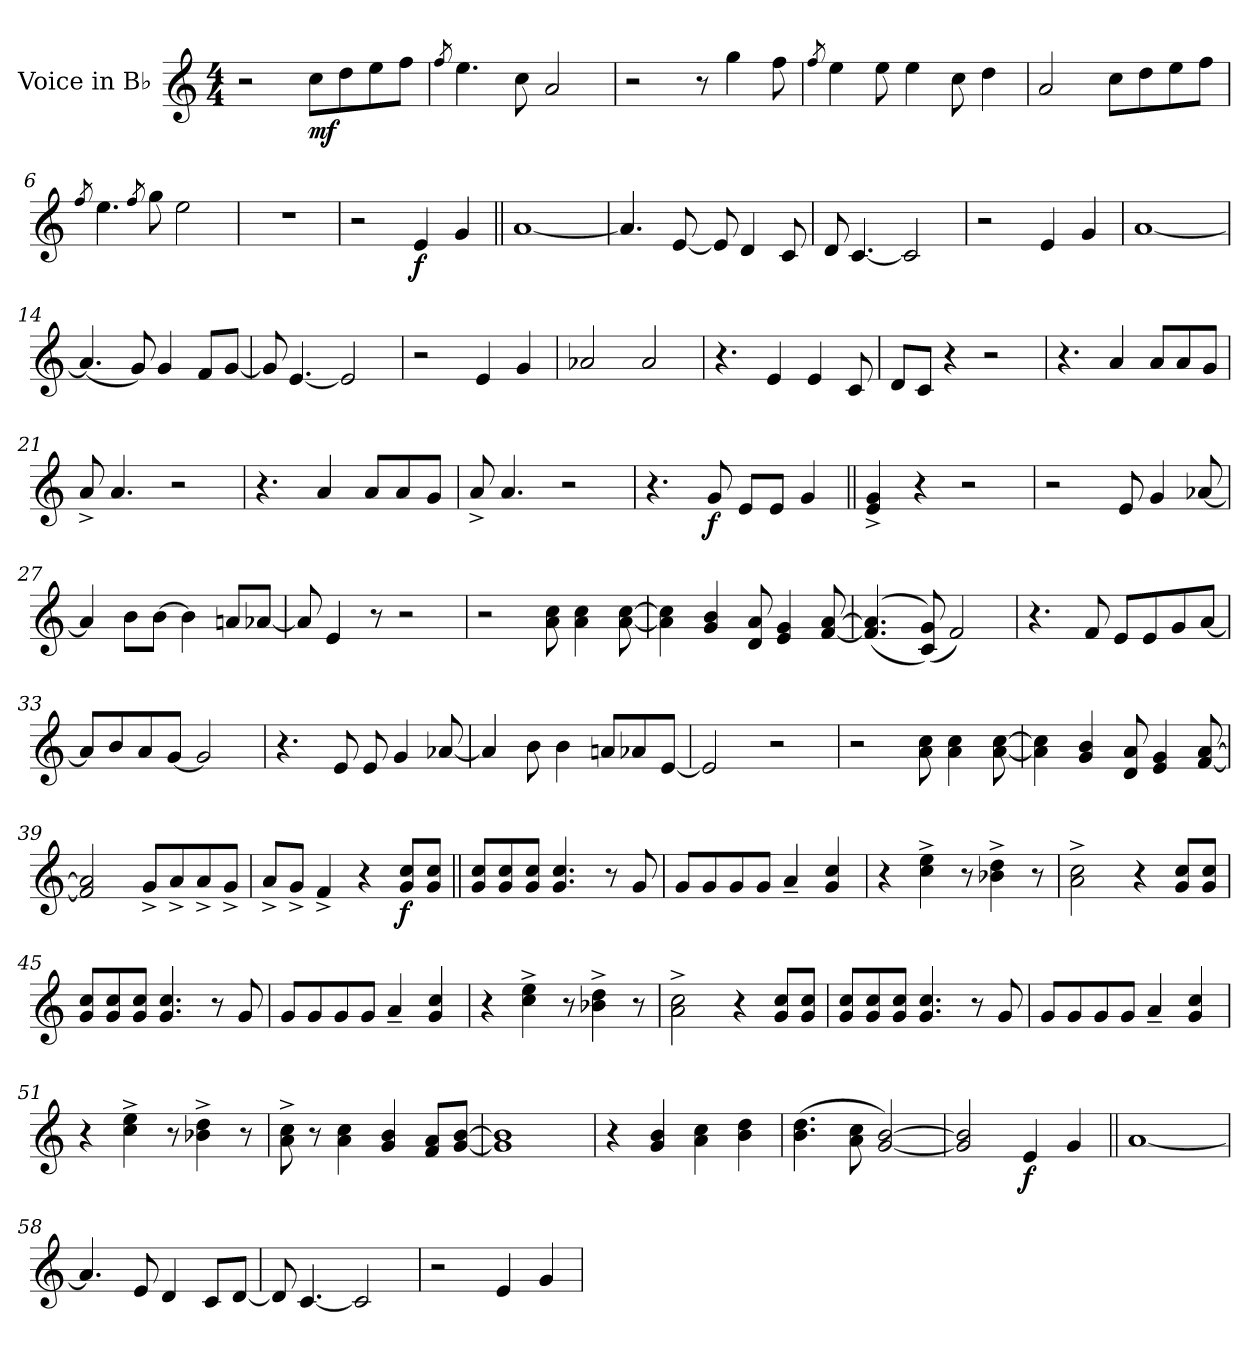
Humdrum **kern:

**kern	**dynam
*part1	*part1
*staff1	*staff1
*I"Voice in B♭	*
*clefG2	*
*ITrd1c2	*
*k[b-e-]	*
*M4/4	*
=1	=1
2r	.
*MM140	*
!	!LO:DY:b
8b-\L	mf
8cc\	.
8dd\	.
8ee-\J	.
=2	=2
8qee-/	.
4.dd\	.
8b-\	.
2g/	.
=3	=3
2r	.
8r	.
4ff\	.
8ee-\	.
=4	=4
8qee-/	.
4dd\	.
8dd\	.
4dd\	.
8b-\	.
4cc\	.
=5	=5
2g/	.
8b-\L	.
8cc\	.
8dd\	.
8ee-\J	.
=6	=6
8qee-/	.
4.dd\	.
8qee-/	.
8ff\	.
2dd\	.
=7	=7
1r	.
=8	=8
2r	.
!	!LO:DY:b
4d/	f
4f/	.
=9||	=9||
[1g	.
=10	=10
4.g/]	.
[8d/	.
8d/]	.
4c/	.
8B-/	.
=11	=11
8c/	.
[4.B-/	.
2B-/]	.
=12	=12
2r	.
4d/	.
4f/	.
=13	=13
[1g	.
=14	=14
(<4.g/]	.
8f/)	.
4f/	.
8e-/L	.
[8f/J	.
=15	=15
8f/]	.
[4.d/	.
2d/]	.
=16	=16
2r	.
4d/	.
4f/	.
=17	=17
2g-X/	.
2g-/	.
=18	=18
4.r	.
4d/	.
4d/	.
8B-/	.
=19	=19
8c/L	.
8B-/J	.
4r	.
2r	.
=20	=20
4.r	.
4g/	.
8g/L	.
8g/	.
8f/J	.
=21	=21
8g^/	.
4.g/	.
2r	.
=22	=22
4.r	.
4g/	.
8g/L	.
8g/	.
8f/J	.
=23	=23
8g^/	.
4.g/	.
2r	.
=24	=24
4.r	.
!	!LO:DY:b
8f/	f
8d/L	.
8d/J	.
4f/	.
=25||	=25||
4d/^ 4f/^	.
4r	.
2r	.
=26	=26
2r	.
8d/	.
4f/	.
[8g-X/	.
=27	=27
4g-/]	.
8a\L	.
[8a\J	.
4a\]	.
8gn/L	.
[8g-X/J	.
=28	=28
8g-/]	.
4d/	.
8r	.
2r	.
=29	=29
2r	.
8g\ 8b-\	.
4g\ 4b-\	.
[8g\ [8b-\	.
=30	=30
4g\] 4b-\]	.
4f/ 4a/	.
8c/ 8g/	.
4d/ 4f/	.
[8e-/ [8g/	.
=31	=31
(<(<4.e-/] 4.g/]	.
(<8B-/ 8f/))	.
2e-/)	.
=32	=32
4.r	.
8e-/	.
8d/L	.
8d/	.
8f/	.
[8g/J	.
=33	=33
8g/L]	.
8a/	.
8g/	.
[8f/J	.
2f/]	.
=34	=34
4.r	.
8d/	.
8d/	.
4f/	.
[8g-X/	.
=35	=35
4g-/]	.
8a\	.
4a\	.
8gn/L	.
8g-X/	.
[8d/J	.
=36	=36
2d/]	.
2r	.
=37	=37
2r	.
8g\ 8b-\	.
4g\ 4b-\	.
[8g\ [8b-\	.
=38	=38
4g\] 4b-\]	.
4f/ 4a/	.
8c/ 8g/	.
4d/ 4f/	.
[8e-/ [8g/	.
=39	=39
2e-/] 2g/]	.
8f^/L	.
8g^/	.
8g^/	.
8f^/J	.
=40	=40
8g^/L	.
8f^/J	.
4e-^/	.
4r	.
!	!LO:DY:b
8f/ 8b-/L	f
8f/ 8b-/J	.
=41||	=41||
8f/ 8b-/L	.
8f/ 8b-/	.
8f/ 8b-/J	.
4.f/ 4.b-/	.
8r	.
8f/	.
=42	=42
8f/L	.
8f/	.
8f/	.
8f/J	.
4g~/	.
4f/ 4b-/	.
=43	=43
4r	.
4b-\^ 4dd\^	.
8r	.
4a-X\^ 4cc\^	.
8r	.
=44	=44
2g\^ 2b-\^	.
4r	.
8f/ 8b-/L	.
8f/ 8b-/J	.
=45	=45
8f/ 8b-/L	.
8f/ 8b-/	.
8f/ 8b-/J	.
4.f/ 4.b-/	.
8r	.
8f/	.
=46	=46
8f/L	.
8f/	.
8f/	.
8f/J	.
4g~/	.
4f/ 4b-/	.
=47	=47
4r	.
4b-\^ 4dd\^	.
8r	.
4a-X\^ 4cc\^	.
8r	.
=48	=48
2g\^ 2b-\^	.
4r	.
8f/ 8b-/L	.
8f/ 8b-/J	.
=49	=49
8f/ 8b-/L	.
8f/ 8b-/	.
8f/ 8b-/J	.
4.f/ 4.b-/	.
8r	.
8f/	.
=50	=50
8f/L	.
8f/	.
8f/	.
8f/J	.
4g~/	.
4f/ 4b-/	.
=51	=51
4r	.
4b-\^ 4dd\^	.
8r	.
4a-X\^ 4cc\^	.
8r	.
=52	=52
8g\^ 8b-\^	.
8r	.
4g\ 4b-\	.
4f/ 4a/	.
8e-/ 8g/L	.
[8f/ [8a/J	.
=53	=53
1f] 1a]	.
=54	=54
4r	.
4f/ 4a/	.
4g\ 4b-\	.
4a\ 4cc\	.
=55	=55
(>4.a\ 4.cc\	.
8g\ 8b-\	.
[2f/ [2a/)	.
=56	=56
2f/] 2a/]	.
!	!LO:DY:b
4d/	f
4f/	.
=57||	=57||
[1g	.
=58	=58
4.g/]	.
8d/	.
4c/	.
8B-/L	.
[8c/J	.
=59	=59
8c/]	.
[4.B-/	.
2B-/]	.
=60	=60
2r	.
4d/	.
4f/	.
=	=
*-	*-
